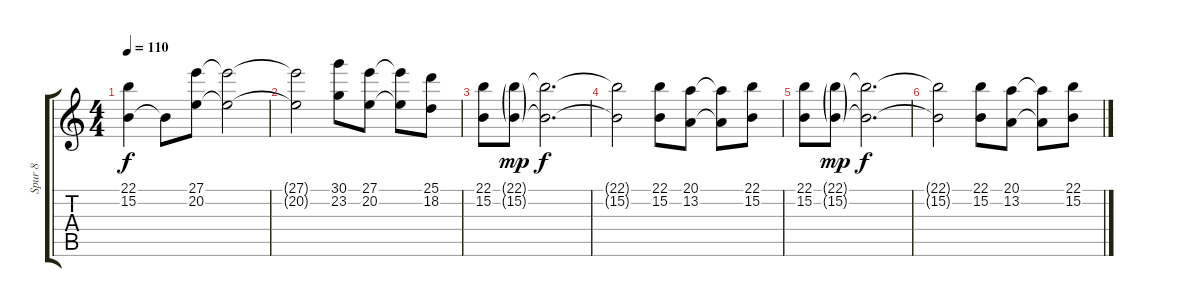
\track ("Spur 8" "Spur 8") {instrument acousticgrandpiano}
\staff {score tabs}
\tuning (Db4 Ab3 E3 B2 Gb2 Db2) {hide}
\ts (4 4)
\tempo 110
\clef g2
\ks c
(22.1 15.2).4{dy f} 15.2{t}.8 (27.1 20.2).8 (27.1{t} 20.2{t}).2 |
(27.1{t} 20.2{t}).2 (30.1 23.2).8 (27.1 20.2).8 (27.1{t} 20.2{t}).8 (25.1 18.2).8 |
(22.1 15.2).8 (22.1{g} 15.2{g}).8{dy mp} (22.1{t} 15.2{t}).2{d dy f} |
(22.1{t} 15.2{t}).2 (22.1 15.2).8 (20.1 13.2).8 (20.1{t} 13.2{t}).8 (22.1 15.2).8 |
(22.1 15.2).8 (22.1{g} 15.2{g}).8{dy mp} (22.1{t} 15.2{t}).2{d dy f} |
(22.1{t} 15.2{t}).2 (22.1 15.2).8 (20.1 13.2).8 (20.1{t} 13.2{t}).8 (22.1 15.2).8
